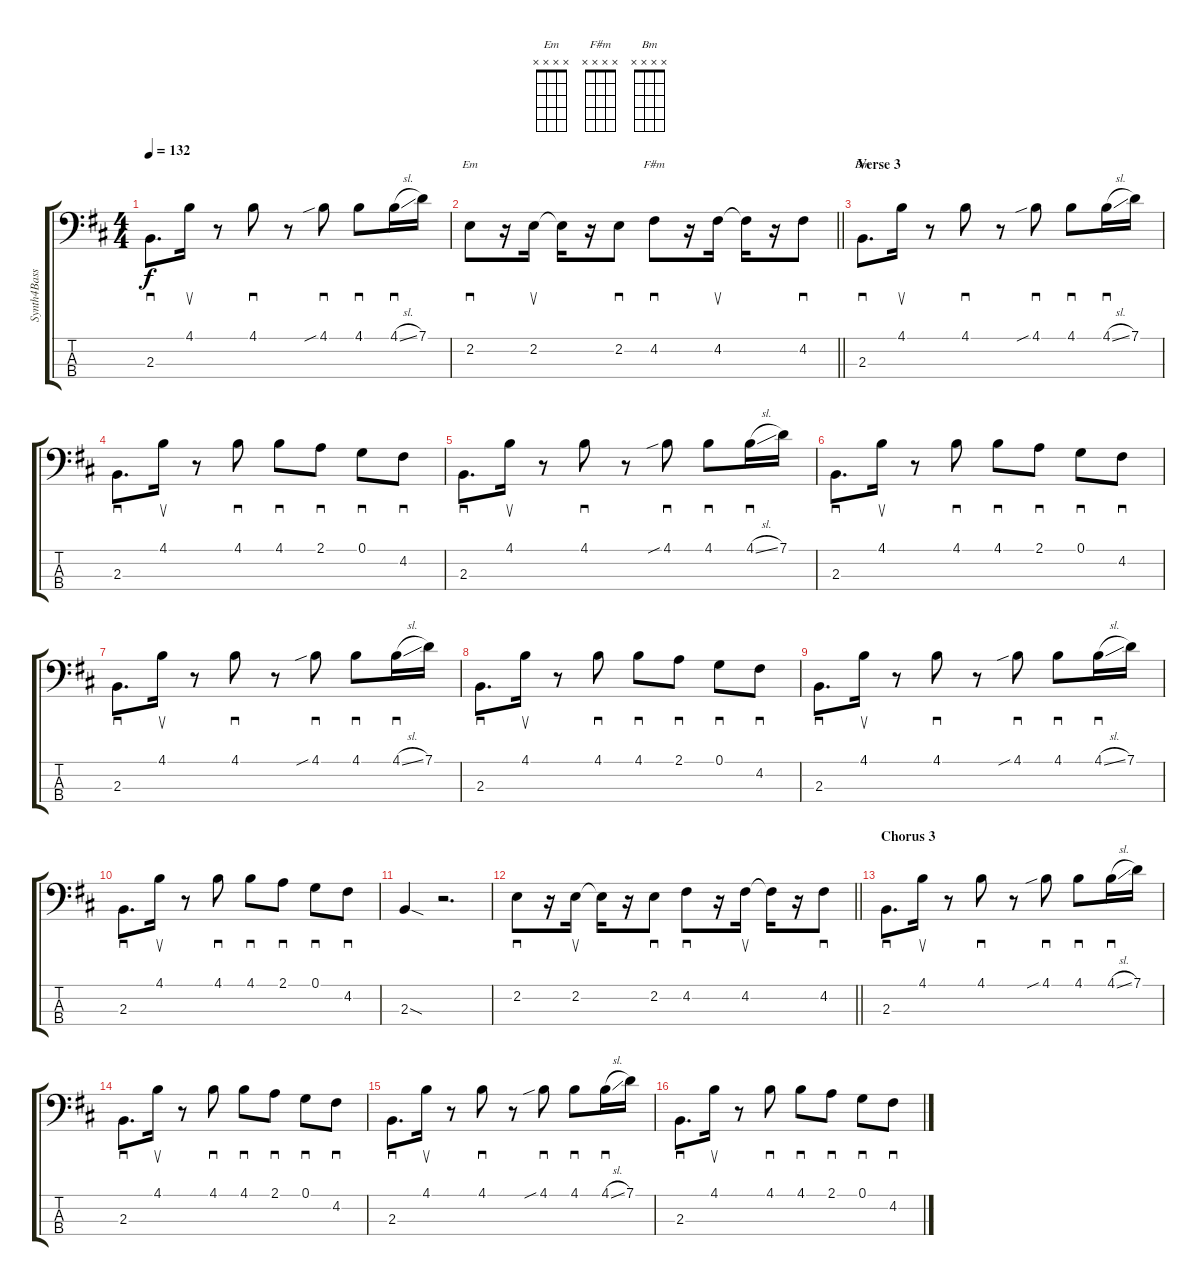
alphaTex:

\track ("Synth4Bass" "Synth4Bass") {instrument synthbass2}
\staff {score tabs}
\tuning (G2 D2 A1 E1) {hide}
\chord ("Em" x x x x)
\chord ("F#m" x x x x)
\chord ("Bm" x x x x)
\ts (4 4)
\tempo 132
\clef f4
\ks d
2.3.8{d sd dy f} 4.1.16{su} r.8 4.1.8{sd} r.8 4.1{sib}.8{sd} 4.1.8{sd} 4.1{sl}.16{sd} 7.1.16 |
\barLineRight lightlight
2.2.8{sd ch "Em"} r.16 2.2.16{su} 2.2{t}.16 r.16 2.2.8{sd} 4.2.8{sd ch "F#m"} r.16 4.2.16{su} 4.2{t}.16 r.16 4.2.8{sd} |
\section ("" "Verse 3")
2.3.8{d sd ch "Bm"} 4.1.16{su} r.8 4.1.8{sd} r.8 4.1{sib}.8{sd} 4.1.8{sd} 4.1{sl}.16{sd} 7.1.16 |
2.3.8{d sd} 4.1.16{su} r.8 4.1.8{sd} 4.1.8{sd} 2.1.8{sd} 0.1.8{sd} 4.2.8{sd} |
2.3.8{d sd} 4.1.16{su} r.8 4.1.8{sd} r.8 4.1{sib}.8{sd} 4.1.8{sd} 4.1{sl}.16{sd} 7.1.16 |
2.3.8{d sd} 4.1.16{su} r.8 4.1.8{sd} 4.1.8{sd} 2.1.8{sd} 0.1.8{sd} 4.2.8{sd} |
2.3.8{d sd} 4.1.16{su} r.8 4.1.8{sd} r.8 4.1{sib}.8{sd} 4.1.8{sd} 4.1{sl}.16{sd} 7.1.16 |
2.3.8{d sd} 4.1.16{su} r.8 4.1.8{sd} 4.1.8{sd} 2.1.8{sd} 0.1.8{sd} 4.2.8{sd} |
2.3.8{d sd} 4.1.16{su} r.8 4.1.8{sd} r.8 4.1{sib}.8{sd} 4.1.8{sd} 4.1{sl}.16{sd} 7.1.16 |
2.3.8{d sd} 4.1.16{su} r.8 4.1.8{sd} 4.1.8{sd} 2.1.8{sd} 0.1.8{sd} 4.2.8{sd} |
2.3{sod}.4 r.2{d} |
\barLineRight lightlight
2.2.8{sd} r.16 2.2.16{su} 2.2{t}.16 r.16 2.2.8{sd} 4.2.8{sd} r.16 4.2.16{su} 4.2{t}.16 r.16 4.2.8{sd} |
\section ("" "Chorus 3")
2.3.8{d sd} 4.1.16{su} r.8 4.1.8{sd} r.8 4.1{sib}.8{sd} 4.1.8{sd} 4.1{sl}.16{sd} 7.1.16 |
2.3.8{d sd} 4.1.16{su} r.8 4.1.8{sd} 4.1.8{sd} 2.1.8{sd} 0.1.8{sd} 4.2.8{sd} |
2.3.8{d sd} 4.1.16{su} r.8 4.1.8{sd} r.8 4.1{sib}.8{sd} 4.1.8{sd} 4.1{sl}.16{sd} 7.1.16 |
2.3.8{d sd} 4.1.16{su} r.8 4.1.8{sd} 4.1.8{sd} 2.1.8{sd} 0.1.8{sd} 4.2.8{sd}
